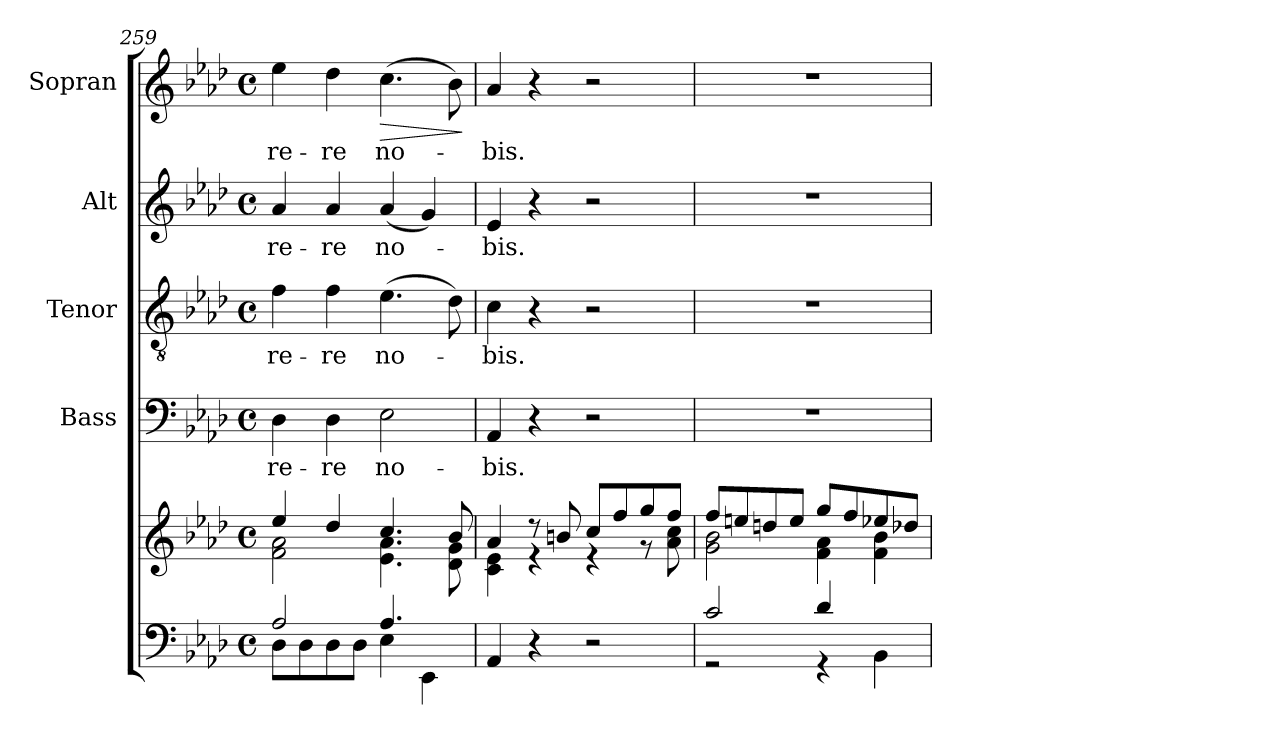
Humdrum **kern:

**kern	**kern	**kern	**text	**kern	**text	**kern	**text	**kern	**text	**dynam
*part5	*part5	*part4	*part4	*part3	*part3	*part2	*part2	*part1	*part1	*part1
*staff6	*staff5	*staff4	*staff4	*staff3	*staff3	*staff2	*staff2	*staff1	*staff1	*staff1
*	*	*I"Bass	*	*I"Tenor	*	*I"Alt	*	*I"Sopran	*	*
*	*	*I'B.	*	*I'T.	*	*I'A.	*	*I'S.	*	*
*clefF4	*clefG2	*clefF4	*	*clefGv2	*	*clefG2	*	*clefG2	*	*
*k[b-e-a-d-]	*k[b-e-a-d-]	*k[b-e-a-d-]	*	*k[b-e-a-d-]	*	*k[b-e-a-d-]	*	*k[b-e-a-d-]	*	*
*A-:	*A-:	*A-:	*	*A-:	*	*A-:	*	*A-:	*	*
*M4/4	*M4/4	*M4/4	*	*M4/4	*	*M4/4	*	*M4/4	*	*
*met(c)	*met(c)	*met(c)	*	*met(c)	*	*met(c)	*	*met(c)	*	*
=259	=259	=259	=259	=259	=259	=259	=259	=259	=259	=259
*^	*^	*	*	*	*	*	*	*	*	*
!	!	!	!	!	!LO:LY:b	!	!LO:LY:b	!	!LO:LY:b	!	!LO:LY:b	!
2A-/	8D-\L	4ee-/	2f\ 2a-\	4D-\	-re-	4f\	-re-	4a-/	-re-	4ee-\	-re-	.
.	8D-\	.	.	.	.	.	.	.	.	.	.	.
!	!	!	!	!	!LO:LY:b	!	!LO:LY:b	!	!LO:LY:b	!	!LO:LY:b	!
.	8D-\	4dd-/	.	4D-\	-re	4f\	-re	4a-/	-re	4dd-\	-re	.
.	8D-\J	.	.	.	.	.	.	.	.	.	.	.
!	!	!	!	!	!LO:LY:b	!	!LO:LY:b	!	!LO:LY:b	!	!LO:LY:b	!LO:HP:b
4.A-/	4E-\	4.cc/	4.e-\ 4.a-\	2E-\	no-	(>4.e-\	no-	(<4a-/	no-	(>4.cc\	no-	>
.	4EE-\	.	.	.	.	.	.	4g/)	.	.	.	.
8ryy	.	8b-/	8d-\ 8g\	.	.	8d-\)	.	.	.	8b-\)	.	.
*v	*v	*	*	*	*	*	*	*	*	*	*	*
*	*v	*v	*	*	*	*	*	*	*	*	*
.	.	.	.	.	.	.	.	.	.	]
=260	=260	=260	=260	=260	=260	=260	=260	=260	=260	=260
*	*^	*	*	*	*	*	*	*	*	*
!	!	!	!	!LO:LY:b	!	!LO:LY:b	!	!LO:LY:b	!	!LO:LY:b	!
4AA-/	4a-/	4c\ 4e-\	4AA-/	-bis.	4c\	-bis.	4e-/	-bis.	4a-/	-bis.	.
4r	8rcc	4rd	4r	.	4r	.	4r	.	4r	.	.
.	8bn/	.	.	.	.	.	.	.	.	.	.
2r	8cc/L	4rd	2r	.	2r	.	2r	.	2r	.	.
.	8ff/	.	.	.	.	.	.	.	.	.	.
.	8gg/	8rf	.	.	.	.	.	.	.	.	.
.	8ff/J	8a-\ 8cc\	.	.	.	.	.	.	.	.	.
=261	=261	=261	=261	=261	=261	=261	=261	=261	=261	=261	=261
*^	*	*	*	*	*	*	*	*	*	*	*
2c/	2r	8ff/L	2g\ 2b-\	1r	.	1r	.	1r	.	1r	.	.
.	.	8een/	.	.	.	.	.	.	.	.	.	.
.	.	8ddn/	.	.	.	.	.	.	.	.	.	.
.	.	8ee/J	.	.	.	.	.	.	.	.	.	.
4d-/	4r	8gg/L	4f\ 4a-\	.	.	.	.	.	.	.	.	.
.	.	8ff/	.	.	.	.	.	.	.	.	.	.
4ryy	4BB-\	8ee-X/	4f\ 4b-\	.	.	.	.	.	.	.	.	.
.	.	8dd-X/J	.	.	.	.	.	.	.	.	.	.
*v	*v	*	*	*	*	*	*	*	*	*	*	*
*	*v	*v	*	*	*	*	*	*	*	*	*
=	=	=	=	=	=	=	=	=	=	=
*-	*-	*-	*-	*-	*-	*-	*-	*-	*-	*-
